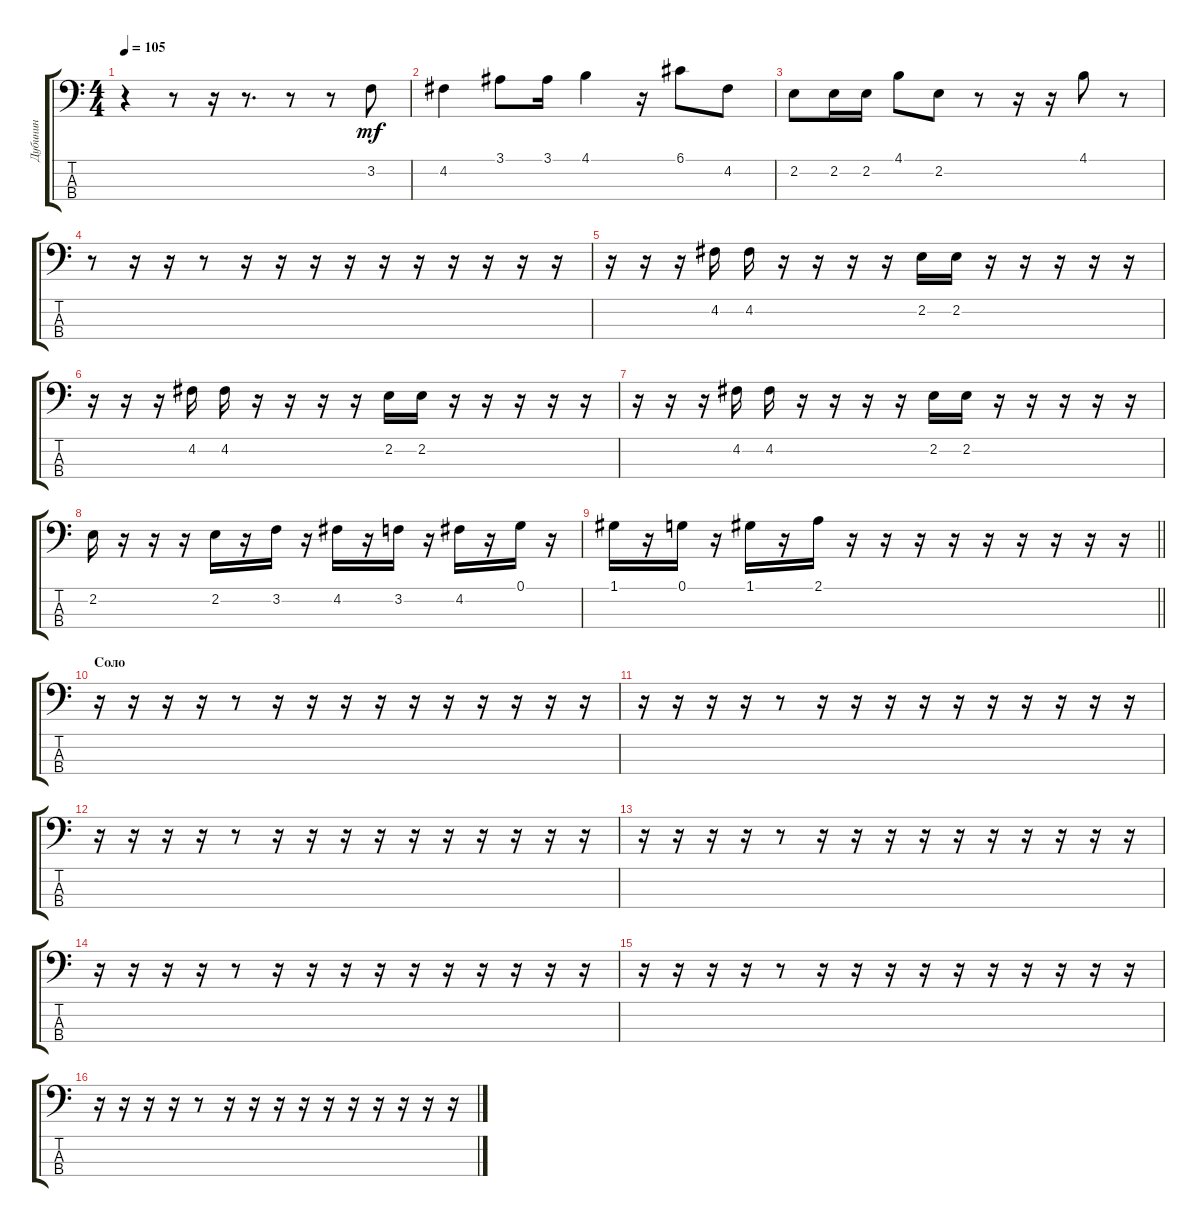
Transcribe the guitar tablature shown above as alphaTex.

\track ("Дубинин" "Дубинин") {instrument electricbassfinger}
\staff {score tabs}
\tuning (G2 D2 A1 E1) {hide}
\ts (4 4)
\tempo 105
\clef f4
\ks c
r.4{dy mf} r.8 r.16 r.8{d} r.8 r.8 3.2.8 |
4.2.4 3.1.8 3.1.16 4.1.4 r.16 6.1.8 4.2.8 |
2.2.8 2.2.16 2.2.16 4.1.8 2.2.8 r.8 r.16 r.16 4.1.8 r.8 |
r.8 r.16 r.16 r.8 r.16 r.16 r.16 r.16 r.16 r.16 r.16 r.16 r.16 r.16 |
r.16 r.16 r.16 4.2.16 4.2.16 r.16 r.16 r.16 r.16 2.2.16 2.2.16 r.16 r.16 r.16 r.16 r.16 |
r.16 r.16 r.16 4.2.16 4.2.16 r.16 r.16 r.16 r.16 2.2.16 2.2.16 r.16 r.16 r.16 r.16 r.16 |
r.16 r.16 r.16 4.2.16 4.2.16 r.16 r.16 r.16 r.16 2.2.16 2.2.16 r.16 r.16 r.16 r.16 r.16 |
2.2.16 r.16 r.16 r.16 2.2.16 r.16 3.2.16 r.16 4.2.16 r.16 3.2.16 r.16 4.2.16 r.16 0.1.16 r.16 |
\barLineRight lightlight
1.1.16 r.16 0.1.16 r.16 1.1.16 r.16 2.1.16 r.16 r.16 r.16 r.16 r.16 r.16 r.16 r.16 r.16 |
\section ("" "Соло")
r.16 r.16 r.16 r.16 r.8 r.16 r.16 r.16 r.16 r.16 r.16 r.16 r.16 r.16 r.16 |
r.16 r.16 r.16 r.16 r.8 r.16 r.16 r.16 r.16 r.16 r.16 r.16 r.16 r.16 r.16 |
r.16 r.16 r.16 r.16 r.8 r.16 r.16 r.16 r.16 r.16 r.16 r.16 r.16 r.16 r.16 |
r.16 r.16 r.16 r.16 r.8 r.16 r.16 r.16 r.16 r.16 r.16 r.16 r.16 r.16 r.16 |
r.16 r.16 r.16 r.16 r.8 r.16 r.16 r.16 r.16 r.16 r.16 r.16 r.16 r.16 r.16 |
r.16 r.16 r.16 r.16 r.8 r.16 r.16 r.16 r.16 r.16 r.16 r.16 r.16 r.16 r.16 |
r.16 r.16 r.16 r.16 r.8 r.16 r.16 r.16 r.16 r.16 r.16 r.16 r.16 r.16 r.16
